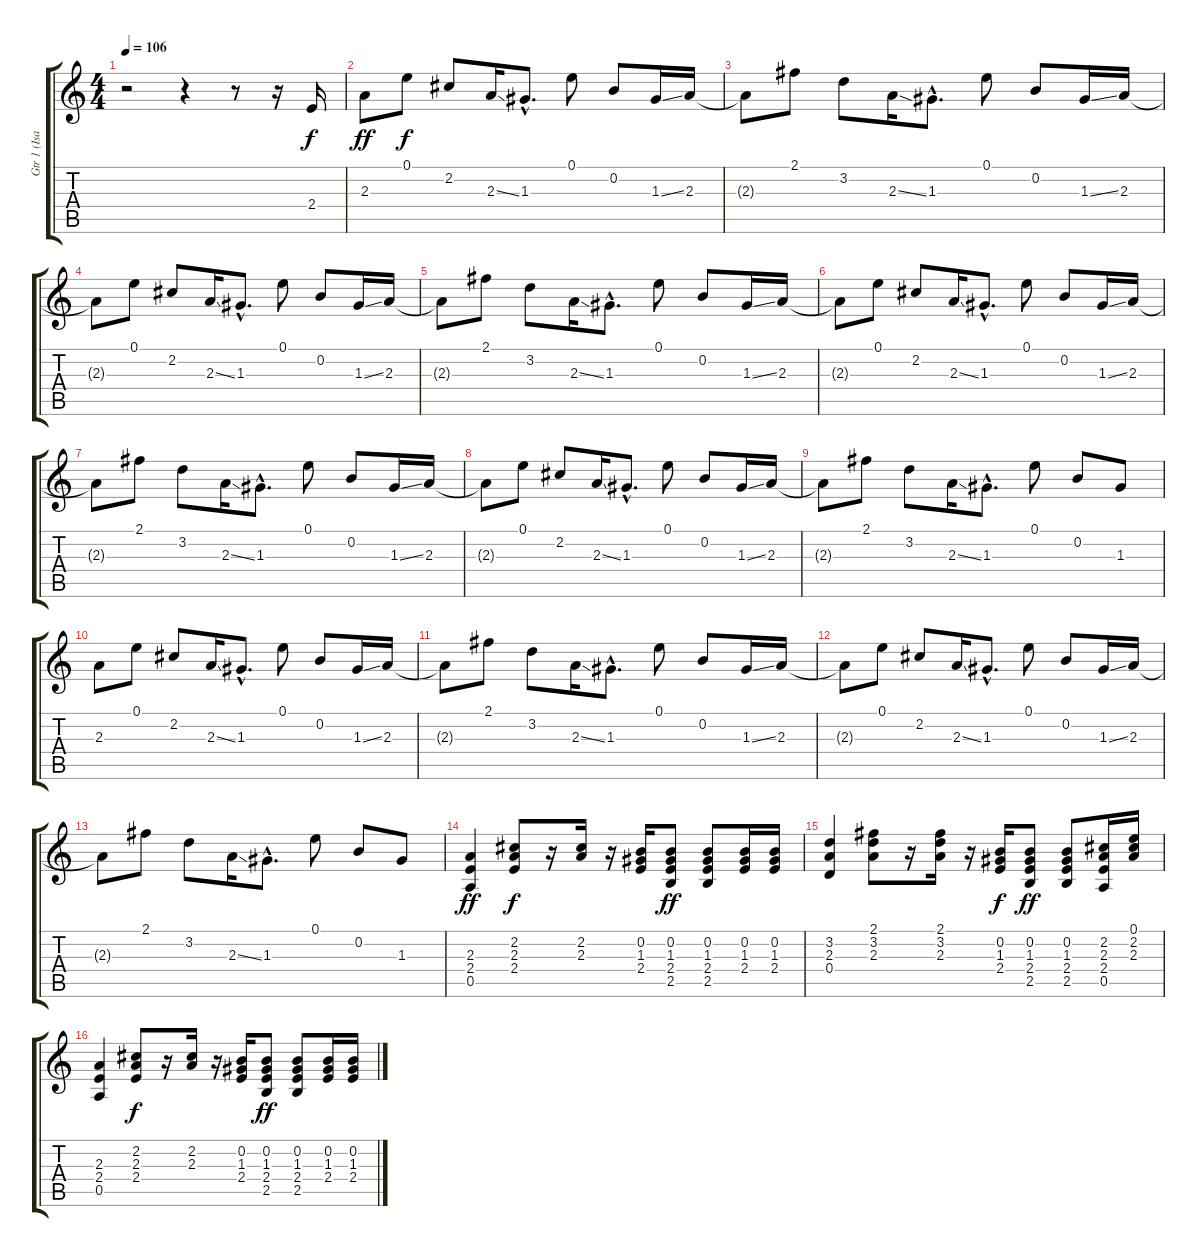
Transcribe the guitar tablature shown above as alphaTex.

\track ("Gtr 1 (Isaac)" "Gtr 1 (Isa") {instrument distortionguitar}
\staff {score tabs}
\tuning (E4 B3 G3 D3 A2 E2) {hide}
\ts (4 4)
\tempo 106
\clef g2
\ks c
r.2{dy f instrument distortionguitar} r.4 r.8 r.16 2.4.16 |
2.3.8{dy ff} 0.1.8{dy f} 2.2.8 2.3{ss}.16 1.3{hac}.8{d} 0.1.8 0.2.8 1.3{ss}.16 2.3.16 |
2.3{t}.8 2.1.8 3.2.8 2.3{ss}.16 1.3{hac}.8{d} 0.1.8 0.2.8 1.3{ss}.16 2.3.16 |
2.3{t}.8 0.1.8 2.2.8 2.3{ss}.16 1.3{hac}.8{d} 0.1.8 0.2.8 1.3{ss}.16 2.3.16 |
2.3{t}.8 2.1.8 3.2.8 2.3{ss}.16 1.3{hac}.8{d} 0.1.8 0.2.8 1.3{ss}.16 2.3.16 |
2.3{t}.8 0.1.8 2.2.8 2.3{ss}.16 1.3{hac}.8{d} 0.1.8 0.2.8 1.3{ss}.16 2.3.16 |
2.3{t}.8 2.1.8 3.2.8 2.3{ss}.16 1.3{hac}.8{d} 0.1.8 0.2.8 1.3{ss}.16 2.3.16 |
2.3{t}.8 0.1.8 2.2.8 2.3{ss}.16 1.3{hac}.8{d} 0.1.8 0.2.8 1.3{ss}.16 2.3.16 |
2.3{t}.8 2.1.8 3.2.8 2.3{ss}.16 1.3{hac}.8{d} 0.1.8 0.2.8 1.3.8 |
2.3.8 0.1.8 2.2.8 2.3{ss}.16 1.3{hac}.8{d} 0.1.8 0.2.8 1.3{ss}.16 2.3.16 |
2.3{t}.8 2.1.8 3.2.8 2.3{ss}.16 1.3{hac}.8{d} 0.1.8 0.2.8 1.3{ss}.16 2.3.16 |
2.3{t}.8 0.1.8 2.2.8 2.3{ss}.16 1.3{hac}.8{d} 0.1.8 0.2.8 1.3{ss}.16 2.3.16 |
2.3{t}.8 2.1.8 3.2.8 2.3{ss}.16 1.3{hac}.8{d} 0.1.8 0.2.8 1.3.8 |
(2.3 2.4 0.5).4{dy ff} (2.2 2.3 2.4).8{dy f} r.16 (2.2 2.3).16 r.16 (0.2 1.3 2.4).16 (0.2 1.3 2.4 2.5).8{dy ff} (0.2 1.3 2.4 2.5).8 (0.2 1.3 2.4).16 (0.2 1.3 2.4).16 |
(3.2 2.3 0.4).4 (2.1 3.2 2.3).8 r.16 (2.1 3.2 2.3).16 r.16 (0.2 1.3 2.4).16{dy f} (0.2 1.3 2.4 2.5).8{dy ff} (0.2 1.3 2.4 2.5).8 (2.2 2.3 2.4 0.5).16 (0.1 2.2 2.3).16 |
(2.3 2.4 0.5).4 (2.2 2.3 2.4).8{dy f} r.16 (2.2 2.3).16 r.16 (0.2 1.3 2.4).16 (0.2 1.3 2.4 2.5).8{dy ff} (0.2 1.3 2.4 2.5).8 (0.2 1.3 2.4).16 (0.2 1.3 2.4).16
